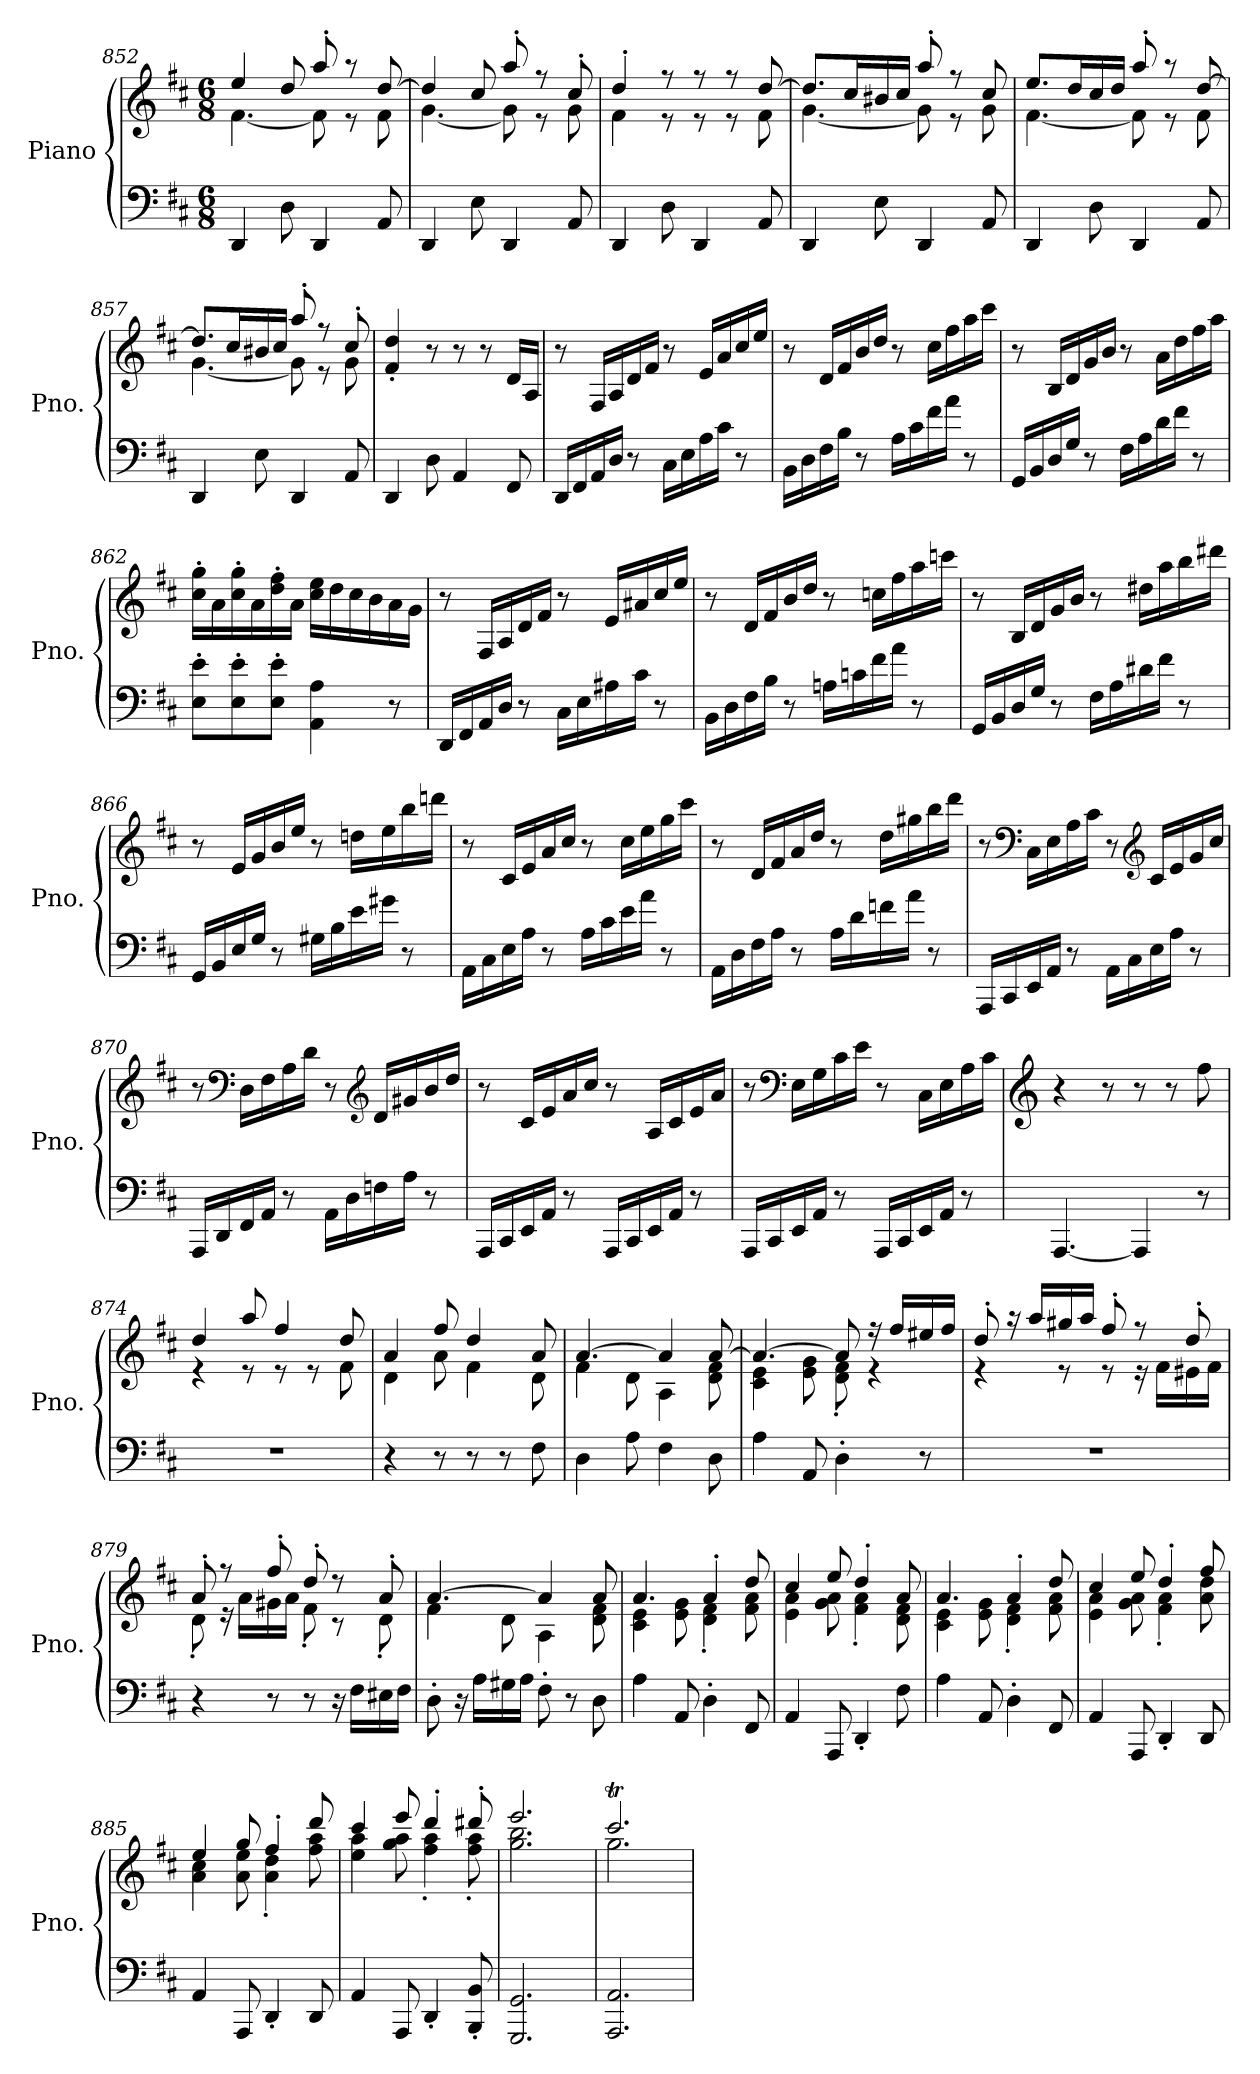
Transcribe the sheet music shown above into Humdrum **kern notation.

**kern	**kern
*part1	*part1
*staff2	*staff1
*I"Piano	*
*I'Pno.	*
*clefF4	*clefG2
*k[f#c#]	*k[f#c#]
*M6/8	*M6/8
=852	=852
*	*^
4DD/	4ee/	[4.f#\
8D\	8dd/	.
4DD/	8aa'/	8f#\]
.	8r	8r
8AA/	[8dd/	8f#\
=853	=853	=853
4DD/	4dd/]	[4.g\
8E\	8cc#/	.
4DD/	8aa'/	8g\]
.	8r	8r
8AA/	8cc#'/	8g\
!!LO:LB:g=z	!!
=854	=854	=854
4DD/	4dd'/	4f#\
8D\	8r	8r
4DD/	8r	8r
.	8r	8r
8AA/	[8dd/	8f#\
=855	=855	=855
4DD/	8.dd/L]	[4.g\
.	16cc#/L	.
8E\	16b#X/	.
.	16cc#/JJ	.
4DD/	8aa'/	8g\]
.	8r	8r
8AA/	8cc#/	8g\
=856	=856	=856
4DD/	8.ee/L	[4.f#\
.	16dd/L	.
8D\	16cc#/	.
.	16dd/JJ	.
4DD/	8aa'/	8f#\]
.	8r	8r
8AA/	[8dd/	8f#\
=857	=857	=857
4DD/	8.dd/L]	[4.g\
.	16cc#/L	.
8E\	16b#X/	.
.	16cc#/JJ	.
4DD/	8aa'/	8g\]
.	8r	8r
8AA/	8cc#'/	8g\
*	*v	*v
=858	=858
4DD/	4f#/' 4dd/'
8D\	8r
4AA/	8r
.	8r
8FF#/	16d/LL
.	16A/JJ
!!LO:LB:g=z
=859	=859
16DD/LL	8r
16FF#/	.
16AA/	16F#/LL
16D/JJ	16A/
8r	16d/
.	16f#/JJ
16C#\LL	8r
16E\	.
16A\	16e/LL
16c#\JJ	16a/
8r	16cc#/
.	16ee/JJ
=860	=860
16BB\LL	8r
16D\	.
16F#\	16d/LL
16B\JJ	16f#/
8r	16b/
.	16dd/JJ
16A\LL	8r
16c#\	.
16f#\	16cc#\LL
16a\JJ	16ff#\
8r	16aa\
.	16ccc#\JJ
=861	=861
16GG/LL	8r
16BB/	.
16D/	16B/LL
16G/JJ	16d/
8r	16g/
.	16b/JJ
16F#\LL	8r
16A\	.
16d\	16a\LL
16f#\JJ	16dd\
8r	16ff#\
.	16aa\JJ
!!LO:PB:g=z
=862	=862
8E\' 8e\'L	16cc#\' 16gg\'LL
.	16a\
8E\' 8e\'	16cc#\' 16gg\'
.	16a\
8E\' 8e\'J	16dd\' 16ff#\'
.	16a\JJ
4AA\ 4A\	16cc#\ 16ee\LL
.	16dd\
.	16cc#\
.	16b\
8r	16a\
.	16g\JJ
=863	=863
16DD/LL	8r
16FF#/	.
16AA/	16F#/LL
16D/JJ	16A/
8r	16d/
.	16f#/JJ
16C#\LL	8r
16E\	.
16A#X\	16e/LL
16c#\JJ	16a#X/
8r	16cc#/
.	16ee/JJ
=864	=864
16BB\LL	8r
16D\	.
16F#\	16d/LL
16B\JJ	16f#/
8r	16b/
.	16dd/JJ
16An\LL	8r
16cn\	.
16f#\	16ccn\LL
16a\JJ	16ff#\
8r	16aa\
.	16cccn\JJ
!!LO:LB:g=z
=865	=865
16GG/LL	8r
16BB/	.
16D/	16B/LL
16G/JJ	16d/
8r	16g/
.	16b/JJ
16F#\LL	8r
16A\	.
16d#X\	16dd#X\LL
16f#\JJ	16aa\
8r	16bb\
.	16ddd#X\JJ
=866	=866
16GG/LL	8r
16BB/	.
16E/	16e/LL
16G/JJ	16g/
8r	16b/
.	16ee/JJ
16G#X\LL	8r
16B\	.
16e\	16ddn\LL
16g#X\JJ	16ee\
8r	16bb\
.	16dddn\JJ
=867	=867
16AA\LL	8r
16C#\	.
16E\	16c#/LL
16A\JJ	16e/
8r	16a/
.	16cc#/JJ
16A\LL	8r
16c#\	.
16e\	16cc#\LL
16a\JJ	16ee\
8r	16gg\
.	16ccc#\JJ
!!LO:LB:g=z
=868	=868
16AA\LL	8r
16D\	.
16F#\	16d/LL
16A\JJ	16f#/
8r	16a/
.	16dd/JJ
16A\LL	8r
16d\	.
16fn\	16dd\LL
16a\JJ	16gg#X\
8r	16bb\
.	16ddd\JJ
=869	=869
16AAA/LL	8r
16CC#/	.
*	*clefF4
16EE/	16C#\LL
16AA/JJ	16E\
8r	16A\
.	16c#\JJ
16AA\LL	8r
16C#\	.
*	*clefG2
16E\	16c#/LL
16A\JJ	16e/
8r	16g/
.	16cc#/JJ
=870	=870
16AAA/LL	8r
16DD/	.
*	*clefF4
16FF#/	16D\LL
16AA/JJ	16F#\
8r	16A\
.	16d\JJ
16AA\LL	8r
16D\	.
*	*clefG2
16Fn\	16d/LL
16A\JJ	16g#X/
8r	16b/
.	16dd/JJ
!!LO:LB:g=z
=871	=871
16AAA/LL	8r
16CC#/	.
16EE/	16c#/LL
16AA/JJ	16e/
8r	16a/
.	16cc#/JJ
16AAA/LL	8r
16CC#/	.
16EE/	16A/LL
16AA/JJ	16c#/
8r	16e/
.	16a/JJ
=872	=872
16AAA/LL	8r
16CC#/	.
*	*clefF4
16EE/	16E\LL
16AA/JJ	16G\
8r	16c#\
.	16e\JJ
16AAA/LL	8r
16CC#/	.
16EE/	16C#\LL
16AA/JJ	16E\
8r	16A\
.	16c#\JJ
=873	=873
*	*clefG2
[4.AAA/	4r
.	8r
4AAA/]	8r
.	8r
8r	8ff#\
=874	=874
*	*^
2.r	4dd/	4r
.	8aa/	8r
.	4ff#/	8r
.	.	8r
.	8dd/	8f#\
!!LO:LB:g=z	!!
=875	=875	=875
4r	4a/	4d\
8r	8ff#/	8a\
8r	4dd/	4f#\
8r	.	.
8F#\	8a/	8d\
=876	=876	=876
4D\	[4.a/	4f#\
8A\	.	8d\
4F#\	4a/]	4A\
8D\	[8a/	8d\ 8f#\
=877	=877	=877
4A\	4.a/_	4c#\ 4e\
8AA/	.	8e\ 8g\
4D'\	8a/]	8d\' 8f#\'
.	16r	4r
.	16ff#/LL	.
8r	16ee#X/	.
.	16ff#/JJ	.
=878	=878	=878
2.r	8dd'/	4r
.	16r	.
.	16aa/LL	.
.	16gg#X/	8r
.	16aa/JJ	.
.	8ff#'/	8r
.	8r	16r
.	.	16f#\LL
.	8dd'/	16e#X\
.	.	16f#\JJ
!!LO:LB:g=z	!!
=879	=879	=879
4r	8a'/	8d'\
.	8r	16r
.	.	16a\LL
8r	8ff#'/	16g#X\
.	.	16a\JJ
8r	8dd'/	8f#'\
16r	8r	8r
16F#\LL	.	.
16E#X\	8a'/	8d'\
16F#\JJ	.	.
=880	=880	=880
8D'\	[4.a/	4f#\
16r	.	.
16A\LL	.	.
16G#X\	.	8d\
16A\JJ	.	.
8F#'\	4a/]	4A\
8r	.	.
8D\	8a/	8d\ 8f#\
=881	=881	=881
4A\	4.a/	4c#\ 4e\
8AA/	.	8e\ 8g\
4D'\	4a'/	4d\' 4f#\'
8FF#/	8dd/	8f#\ 8a\
=882	=882	=882
4AA/	4cc#/	4e\ 4a\
8AAA/	8ee/	8g\ 8a\
4DD'/	4dd'/	4f#\' 4a\'
8F#\	8a/	8d\ 8f#\
=883	=883	=883
4A\	4.a/	4c#\ 4e\
8AA/	.	8e\ 8g\
4D'\	4a'/	4d\' 4f#\'
8FF#/	8dd/	8f#\ 8a\
!!LO:PB:g=z	!!
=884	=884	=884
4AA/	4cc#/	4e\ 4a\
8AAA/	8ee/	8g\ 8a\
4DD'/	4dd'/	4f#\' 4a\'
8DD/	8ff#/	8a\ 8dd\
=885	=885	=885
4AA/	4ee/	4a\ 4cc#\
8AAA/	8gg/	8a\ 8ee\
4DD'/	4ff#'/	4a\' 4dd\'
8DD/	8ddd/	8ff#\ 8aa\
=886	=886	=886
4AA/	4ccc#/	4ee\ 4aa\
8AAA/	8eee/	8gg\ 8aa\
4DD'/	4ddd'/	4ff#\' 4aa\'
8BBB/' 8BB/'	8ddd#X'/	8ff#\' 8aa\'
=887	=887	=887
2.GGG/ 2.GG/	2.eee/	2.gg\ 2.bb\
=888	=888	=888
2.AAA/ 2.AA/	2.ccc#t/	2.gg\
*	*v	*v
=	=
*-	*-
